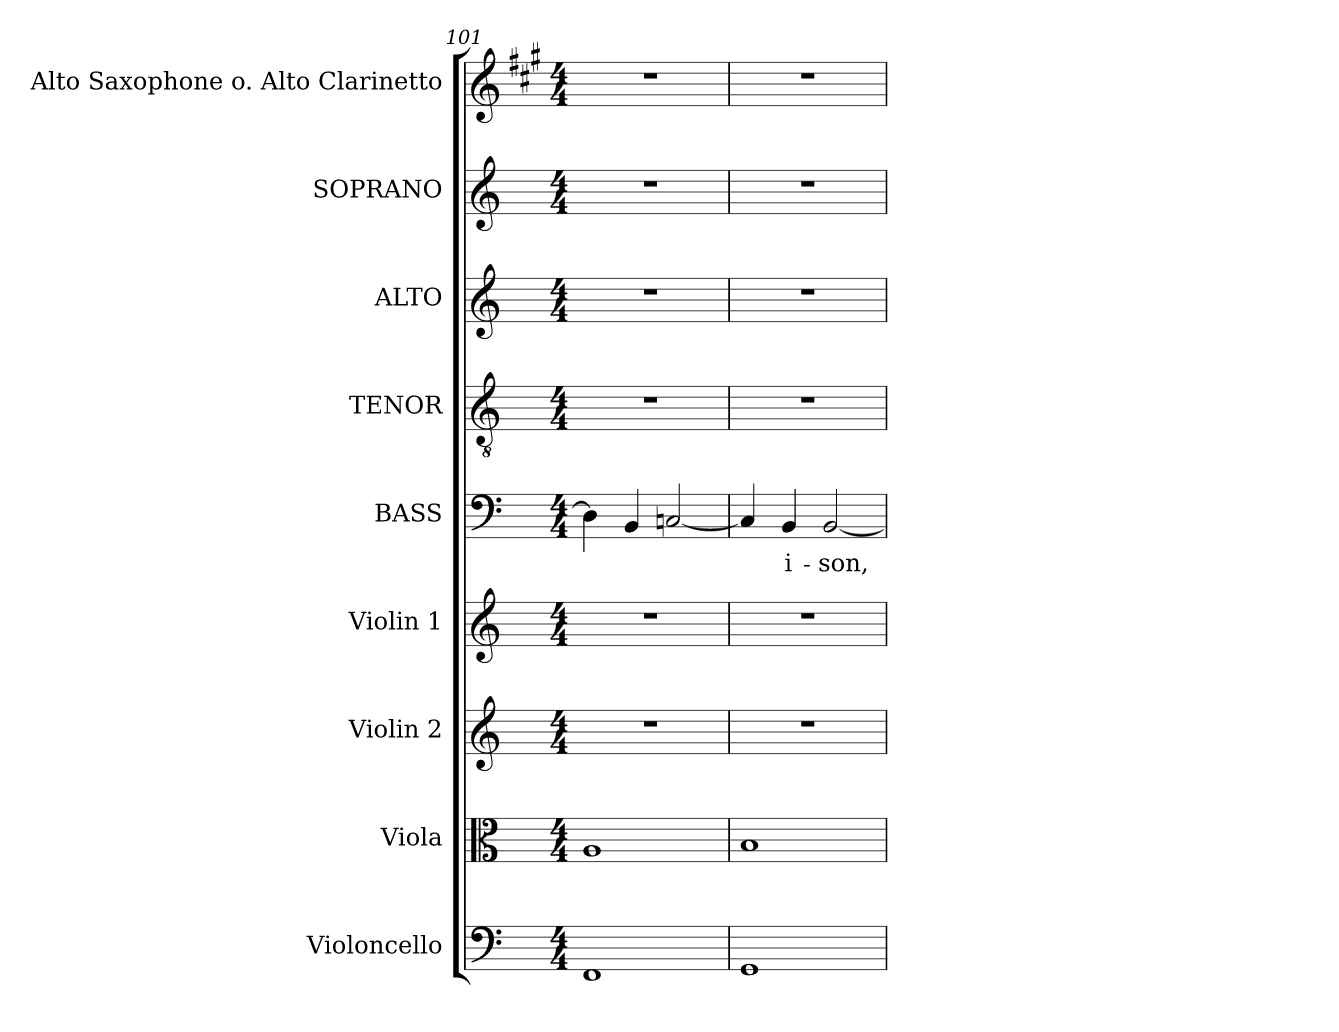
**kern	**kern	**kern	**kern	**kern	**text	**kern	**kern	**kern	**kern
*part9	*part8	*part7	*part6	*part5	*part5	*part4	*part3	*part2	*part1
*staff9	*staff8	*staff7	*staff6	*staff5	*staff5	*staff4	*staff3	*staff2	*staff1
*I"Violoncello	*I"Viola	*I"Violin 2	*I"Violin 1	*I"BASS	*	*I"TENOR	*I"ALTO	*I"SOPRANO	*I"Alto Saxophone o. Alto Clarinetto
*I'Vc.	*I'Vla.	*I'Vln. 2	*I'Vln. 1	*I'B.	*	*I'T.	*I'A.	*I'S.	*I'Alto Sax. o. Alto Clar.
*clefF4	*clefC3	*clefG2	*clefG2	*clefF4	*	*clefGv2	*clefG2	*clefG2	*clefG2
*	*	*	*	*	*	*ITrd7c12	*	*	*ITrd5c9
*k[]	*k[]	*k[]	*k[]	*k[]	*	*k[]	*k[]	*k[]	*k[]
*C:	*C:	*C:	*C:	*C:	*	*C:	*C:	*C:	*C:
*M4/4	*M4/4	*M4/4	*M4/4	*M4/4	*	*M4/4	*M4/4	*M4/4	*M4/4
=101	=101	=101	=101	=101	=101	=101	=101	=101	=101
1FFi	1Ai	1r	1r	4Di\]	.	1r	1r	1r	1r
.	.	.	.	4BBi/	.	.	.	.	.
.	.	.	.	[<2Cni/	.	.	.	.	.
=102	=102	=102	=102	=102	=102	=102	=102	=102	=102
1GGi	1Bi	1r	1r	4Ci/]	.	1r	1r	1r	1r
!	!	!	!	!	!LO:LY:b:color=#000000	!	!	!	!
.	.	.	.	4BBi/	-i-	.	.	.	.
!	!	!	!	!	!LO:LY:b:color=#000000	!	!	!	!
.	.	.	.	[<2BBi/	-son,	.	.	.	.
=	=	=	=	=	=	=	=	=	=
*-	*-	*-	*-	*-	*-	*-	*-	*-	*-
